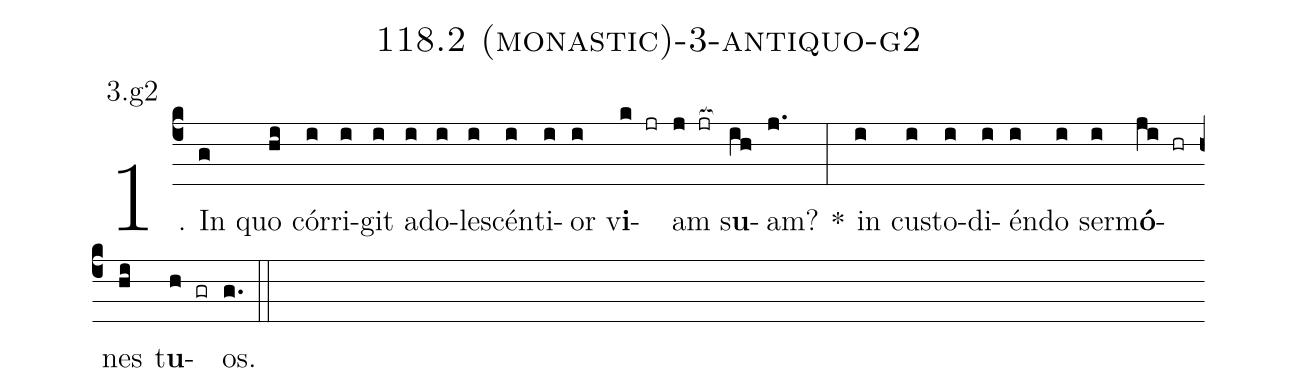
name: 118.2 (monastic)-3-antiquo-g2;
annotation: 3.g2;
%%
(c4)1. In(g) quo(hi) cór(i)ri(i)git(i) ad(i)o(i)le(i)scén(i)ti(i)or(i) v<b>i</b>(k jr)am(j jr[ocb:1{]) s<b>u</b>(ih[ocb:0}])am?(j.) *(:) in(i) cus(i)to(i)di(i)én(i)do(i) ser(i)m<b>ó</b>(ji hr)nes(hi) t<b>u</b>(h gr)os.(g.) (::)
